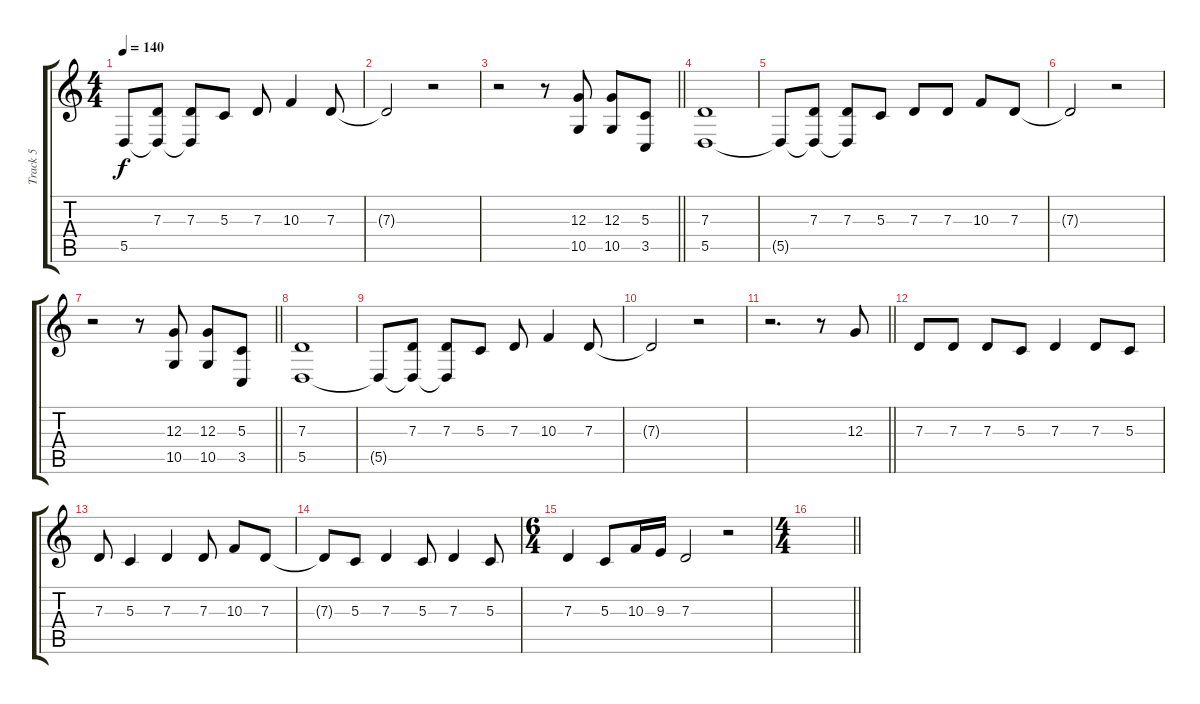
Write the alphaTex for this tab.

\track ("Track 5" "Track 5") {instrument tenorsax}
\staff {score tabs}
\tuning (E4 B3 G3 D3 A2 E2) {hide}
\ts (4 4)
\tempo 140
\clef g2
\ks c
5.5{t}.8{dy f} (7.3 5.5{t}).8 (7.3 5.5{t}).8 5.3.8 7.3.8 10.3.4 7.3.8 |
7.3{t}.2 r.2 |
\barLineRight lightlight
r.2 r.8 (12.3 10.5).8 (12.3 10.5).8 (5.3 3.5).8 |
(7.3 5.5).1 |
5.5{t}.8 (7.3 5.5{t}).8 (7.3 5.5{t}).8 5.3.8 7.3.8 7.3.8 10.3.8 7.3.8 |
7.3{t}.2 r.2 |
\barLineRight lightlight
r.2 r.8 (12.3 10.5).8 (12.3 10.5).8 (5.3 3.5).8 |
(7.3 5.5).1 |
5.5{t}.8 (7.3 5.5{t}).8 (7.3 5.5{t}).8 5.3.8 7.3.8 10.3.4 7.3.8 |
7.3{t}.2 r.2 |
\barLineRight lightlight
r.2{d} r.8 12.3.8 |
7.3.8 7.3.8 7.3.8 5.3.8 7.3.4 7.3.8 5.3.8 |
7.3.8 5.3.4 7.3.4 7.3.8 10.3.8 7.3.8 |
7.3{t}.8 5.3.8 7.3.4 5.3.8 7.3.4 5.3.8 |
\ts (6 4)
7.3.4 5.3.8 10.3.16 9.3.16 7.3.2 r.2 |
\ts (4 4)
\barLineRight lightlight
